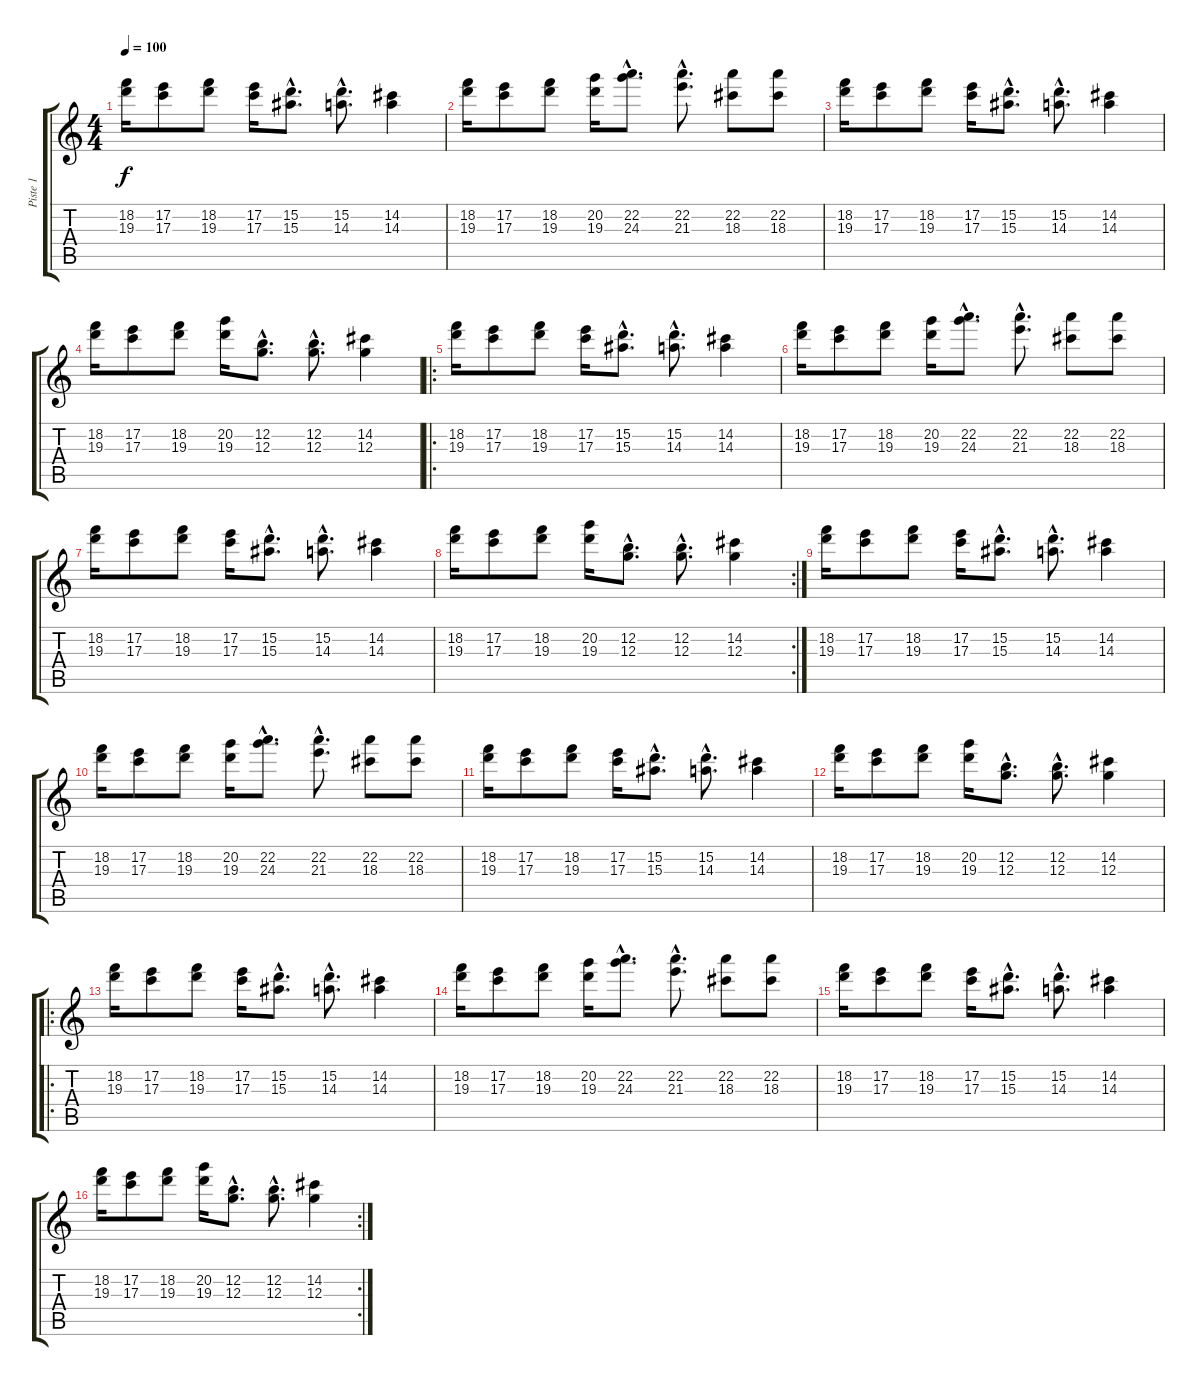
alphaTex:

\track ("Piste 1" "Piste 1") {instrument synthbass1}
\staff {score tabs}
\tuning (E4 B3 G3 D3 A2 E2) {hide}
\ts (4 4)
\tempo 100
\clef g2
\ks c
(18.2 19.3).16{dy f instrument synthbass1} (17.2 17.3).8 (18.2 19.3).8 (17.2 17.3).16 (15.2{hac} 15.3{hac}).8{d} (15.2{hac} 14.3{hac}).8{d} (14.2 14.3).4 |
(18.2 19.3).16 (17.2 17.3).8 (18.2 19.3).8 (20.2 19.3).16 (22.2{hac} 24.3{hac}).8{d} (22.2{hac} 21.3{hac}).8{d} (22.2 18.3).8 (22.2 18.3).8 |
(18.2 19.3).16 (17.2 17.3).8 (18.2 19.3).8 (17.2 17.3).16 (15.2{hac} 15.3{hac}).8{d} (15.2{hac} 14.3{hac}).8{d} (14.2 14.3).4 |
(18.2 19.3).16 (17.2 17.3).8 (18.2 19.3).8 (20.2 19.3).16 (12.2{hac} 12.3{hac}).8{d} (12.2{hac} 12.3{hac}).8{d} (14.2 12.3).4 |
\ro
(18.2 19.3).16 (17.2 17.3).8 (18.2 19.3).8 (17.2 17.3).16 (15.2{hac} 15.3{hac}).8{d} (15.2{hac} 14.3{hac}).8{d} (14.2 14.3).4 |
(18.2 19.3).16 (17.2 17.3).8 (18.2 19.3).8 (20.2 19.3).16 (22.2{hac} 24.3{hac}).8{d} (22.2{hac} 21.3{hac}).8{d} (22.2 18.3).8 (22.2 18.3).8 |
(18.2 19.3).16 (17.2 17.3).8 (18.2 19.3).8 (17.2 17.3).16 (15.2{hac} 15.3{hac}).8{d} (15.2{hac} 14.3{hac}).8{d} (14.2 14.3).4 |
\rc 2
(18.2 19.3).16 (17.2 17.3).8 (18.2 19.3).8 (20.2 19.3).16 (12.2{hac} 12.3{hac}).8{d} (12.2{hac} 12.3{hac}).8{d} (14.2 12.3).4 |
(18.2 19.3).16 (17.2 17.3).8 (18.2 19.3).8 (17.2 17.3).16 (15.2{hac} 15.3{hac}).8{d} (15.2{hac} 14.3{hac}).8{d} (14.2 14.3).4 |
(18.2 19.3).16 (17.2 17.3).8 (18.2 19.3).8 (20.2 19.3).16 (22.2{hac} 24.3{hac}).8{d} (22.2{hac} 21.3{hac}).8{d} (22.2 18.3).8 (22.2 18.3).8 |
(18.2 19.3).16 (17.2 17.3).8 (18.2 19.3).8 (17.2 17.3).16 (15.2{hac} 15.3{hac}).8{d} (15.2{hac} 14.3{hac}).8{d} (14.2 14.3).4 |
(18.2 19.3).16 (17.2 17.3).8 (18.2 19.3).8 (20.2 19.3).16 (12.2{hac} 12.3{hac}).8{d} (12.2{hac} 12.3{hac}).8{d} (14.2 12.3).4 |
\ro
(18.2 19.3).16 (17.2 17.3).8 (18.2 19.3).8 (17.2 17.3).16 (15.2{hac} 15.3{hac}).8{d} (15.2{hac} 14.3{hac}).8{d} (14.2 14.3).4 |
(18.2 19.3).16 (17.2 17.3).8 (18.2 19.3).8 (20.2 19.3).16 (22.2{hac} 24.3{hac}).8{d} (22.2{hac} 21.3{hac}).8{d} (22.2 18.3).8 (22.2 18.3).8 |
(18.2 19.3).16 (17.2 17.3).8 (18.2 19.3).8 (17.2 17.3).16 (15.2{hac} 15.3{hac}).8{d} (15.2{hac} 14.3{hac}).8{d} (14.2 14.3).4 |
\rc 2
(18.2 19.3).16 (17.2 17.3).8 (18.2 19.3).8 (20.2 19.3).16 (12.2{hac} 12.3{hac}).8{d} (12.2{hac} 12.3{hac}).8{d} (14.2 12.3).4
